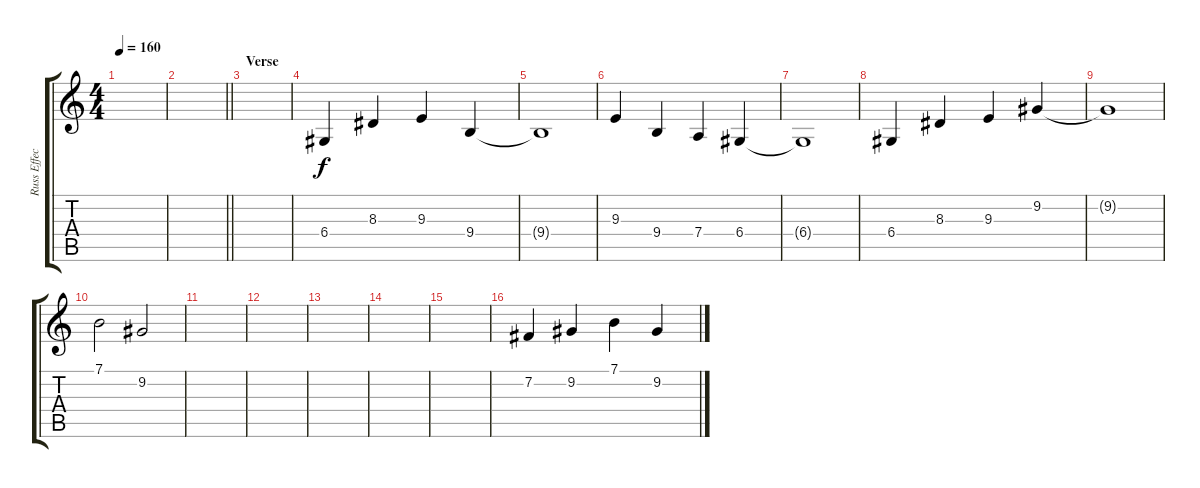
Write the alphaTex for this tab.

\track ("Russ Effects" "Russ Effec") {instrument pad3polysynth}
\staff {score tabs}
\tuning (E4 B3 G3 D3 A2 E2) {hide}
\ts (4 4)
\tempo 160
\clef g2
\ks c
|
\barLineRight lightlight
|
\section ("" "Verse")
|
6.4.4 8.3.4 9.3.4 9.4.4 |
9.4{t}.1 |
9.3.4 9.4.4 7.4.4 6.4.4 |
6.4{t}.1 |
6.4.4 8.3.4 9.3.4 9.2.4 |
9.2{t}.1 |
7.1.2 9.2.2 |
|
|
|
|
|
7.2.4 9.2.4 7.1.4 9.2.4
